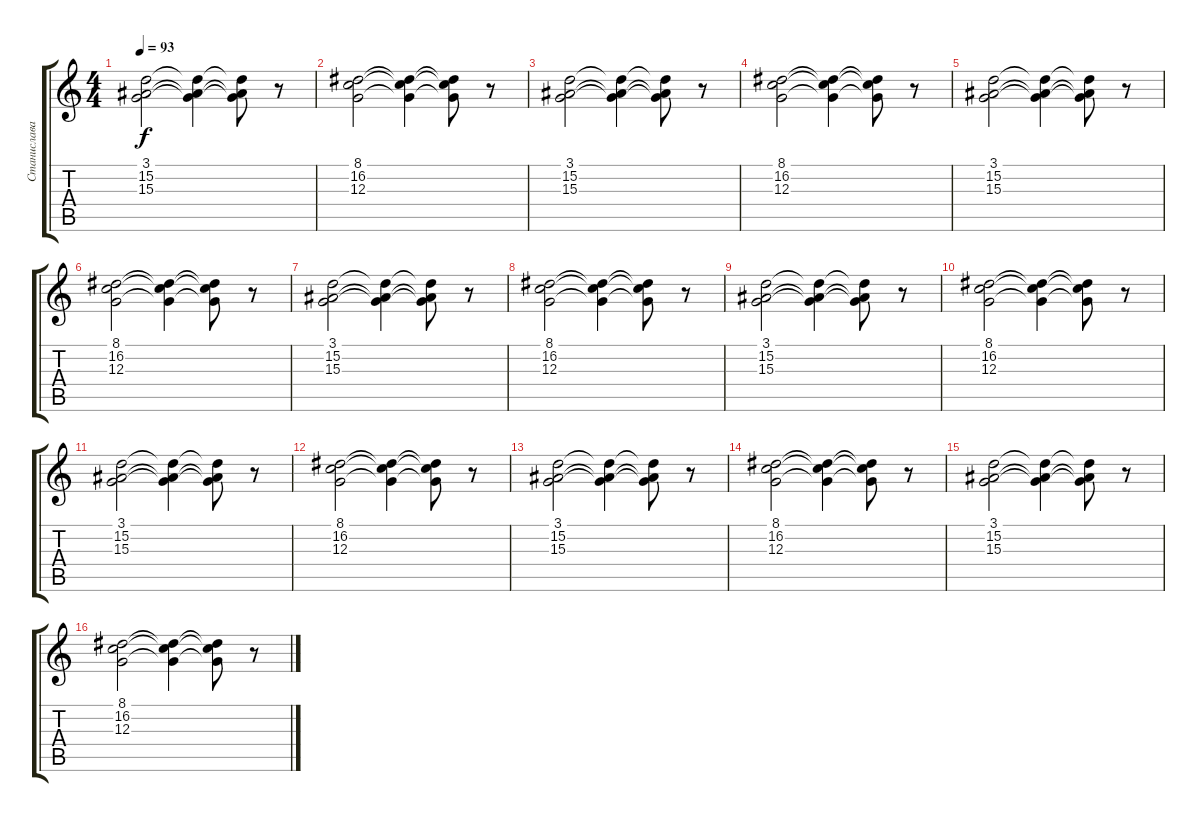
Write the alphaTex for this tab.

\track ("Станислава Матвеева (клавишные)" "Станислава") {instrument tremolostrings}
\staff {score tabs}
\tuning (E4 B3 G3 D3 A2 E2) {hide}
\ts (4 4)
\tempo 93
\clef g2
\ks c
(3.1 15.2 15.3).2{dy f} (3.1{t} 15.2{t} 15.3{t}).4 (3.1{t} 15.2{t} 15.3{t}).8 r.8 |
(8.1 16.2 12.3).2 (8.1{t} 16.2{t} 12.3{t}).4 (8.1{t} 16.2{t} 12.3{t}).8 r.8 |
(3.1 15.2 15.3).2 (3.1{t} 15.2{t} 15.3{t}).4 (3.1{t} 15.2{t} 15.3{t}).8 r.8 |
(8.1 16.2 12.3).2 (8.1{t} 16.2{t} 12.3{t}).4 (8.1{t} 16.2{t} 12.3{t}).8 r.8 |
(3.1 15.2 15.3).2 (3.1{t} 15.2{t} 15.3{t}).4 (3.1{t} 15.2{t} 15.3{t}).8 r.8 |
(8.1 16.2 12.3).2 (8.1{t} 16.2{t} 12.3{t}).4 (8.1{t} 16.2{t} 12.3{t}).8 r.8 |
(3.1 15.2 15.3).2 (3.1{t} 15.2{t} 15.3{t}).4 (3.1{t} 15.2{t} 15.3{t}).8 r.8 |
(8.1 16.2 12.3).2 (8.1{t} 16.2{t} 12.3{t}).4 (8.1{t} 16.2{t} 12.3{t}).8 r.8 |
(3.1 15.2 15.3).2 (3.1{t} 15.2{t} 15.3{t}).4 (3.1{t} 15.2{t} 15.3{t}).8 r.8 |
(8.1 16.2 12.3).2 (8.1{t} 16.2{t} 12.3{t}).4 (8.1{t} 16.2{t} 12.3{t}).8 r.8 |
(3.1 15.2 15.3).2 (3.1{t} 15.2{t} 15.3{t}).4 (3.1{t} 15.2{t} 15.3{t}).8 r.8 |
(8.1 16.2 12.3).2 (8.1{t} 16.2{t} 12.3{t}).4 (8.1{t} 16.2{t} 12.3{t}).8 r.8 |
(3.1 15.2 15.3).2 (3.1{t} 15.2{t} 15.3{t}).4 (3.1{t} 15.2{t} 15.3{t}).8 r.8 |
(8.1 16.2 12.3).2 (8.1{t} 16.2{t} 12.3{t}).4 (8.1{t} 16.2{t} 12.3{t}).8 r.8 |
(3.1 15.2 15.3).2 (3.1{t} 15.2{t} 15.3{t}).4 (3.1{t} 15.2{t} 15.3{t}).8 r.8 |
(8.1 16.2 12.3).2 (8.1{t} 16.2{t} 12.3{t}).4 (8.1{t} 16.2{t} 12.3{t}).8 r.8
